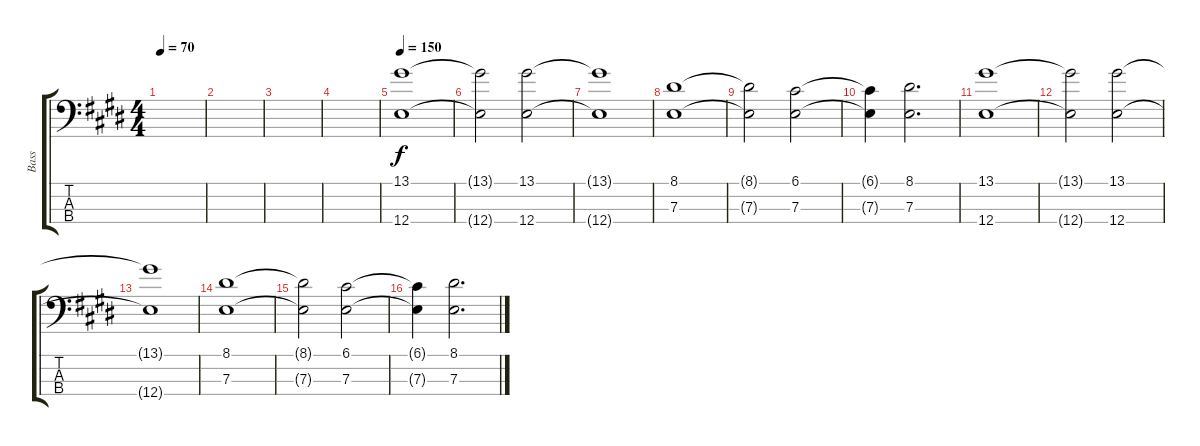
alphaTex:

\track ("Bass" "Bass") {instrument electricbassfinger}
\staff {score tabs}
\tuning (G2 D2 A1 E1) {hide}
\ts (4 4)
\tempo 70
\clef f4
\ks e
|
|
|
|
\tempo 150
(13.1 12.4).1 |
(13.1{t} 12.4{t}).2 (13.1 12.4).2 |
(13.1{t} 12.4{t}).1 |
(8.1 7.3).1 |
(8.1{t} 7.3{t}).2 (6.1 7.3).2 |
(6.1{t} 7.3{t}).4 (8.1 7.3).2{d} |
(13.1 12.4).1 |
(13.1{t} 12.4{t}).2 (13.1 12.4).2 |
(13.1{t} 12.4{t}).1 |
(8.1 7.3).1 |
(8.1{t} 7.3{t}).2 (6.1 7.3).2 |
(6.1{t} 7.3{t}).4 (8.1 7.3).2{d}
